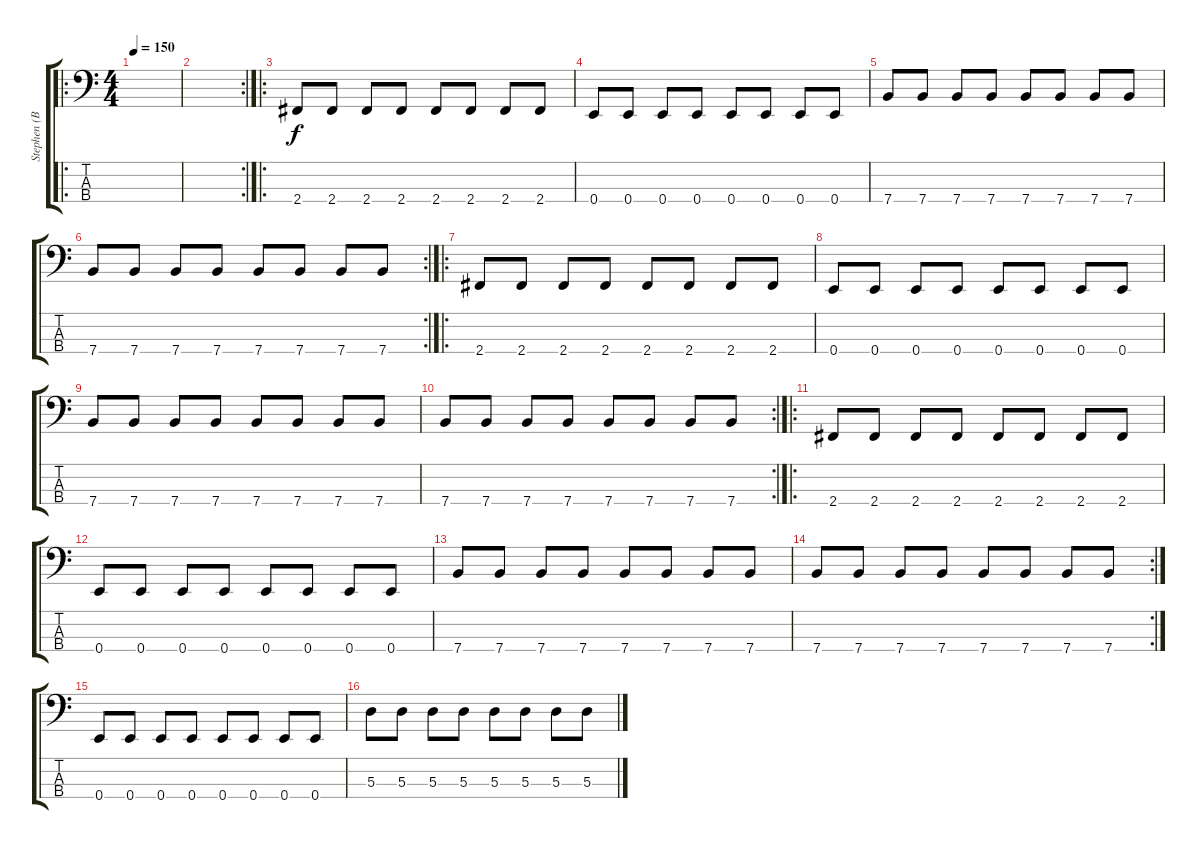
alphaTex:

\track ("Stephen (Bass Guitar)" "Stephen (B") {instrument electricbassfinger}
\staff {score tabs}
\tuning (G2 D2 A1 E1) {hide}
\ro
\ts (4 4)
\tempo 150
\clef f4
\ks c
|
\rc 2
|
\ro
2.4.8 2.4.8 2.4.8 2.4.8 2.4.8 2.4.8 2.4.8 2.4.8 |
0.4.8 0.4.8 0.4.8 0.4.8 0.4.8 0.4.8 0.4.8 0.4.8 |
7.4.8 7.4.8 7.4.8 7.4.8 7.4.8 7.4.8 7.4.8 7.4.8 |
\rc 2
7.4.8 7.4.8 7.4.8 7.4.8 7.4.8 7.4.8 7.4.8 7.4.8 |
\ro
2.4.8 2.4.8 2.4.8 2.4.8 2.4.8 2.4.8 2.4.8 2.4.8 |
0.4.8 0.4.8 0.4.8 0.4.8 0.4.8 0.4.8 0.4.8 0.4.8 |
7.4.8 7.4.8 7.4.8 7.4.8 7.4.8 7.4.8 7.4.8 7.4.8 |
\rc 2
7.4.8 7.4.8 7.4.8 7.4.8 7.4.8 7.4.8 7.4.8 7.4.8 |
\ro
2.4.8 2.4.8 2.4.8 2.4.8 2.4.8 2.4.8 2.4.8 2.4.8 |
0.4.8 0.4.8 0.4.8 0.4.8 0.4.8 0.4.8 0.4.8 0.4.8 |
7.4.8 7.4.8 7.4.8 7.4.8 7.4.8 7.4.8 7.4.8 7.4.8 |
\rc 2
7.4.8 7.4.8 7.4.8 7.4.8 7.4.8 7.4.8 7.4.8 7.4.8 |
0.4.8 0.4.8 0.4.8 0.4.8 0.4.8 0.4.8 0.4.8 0.4.8 |
5.3.8 5.3.8 5.3.8 5.3.8 5.3.8 5.3.8 5.3.8 5.3.8
